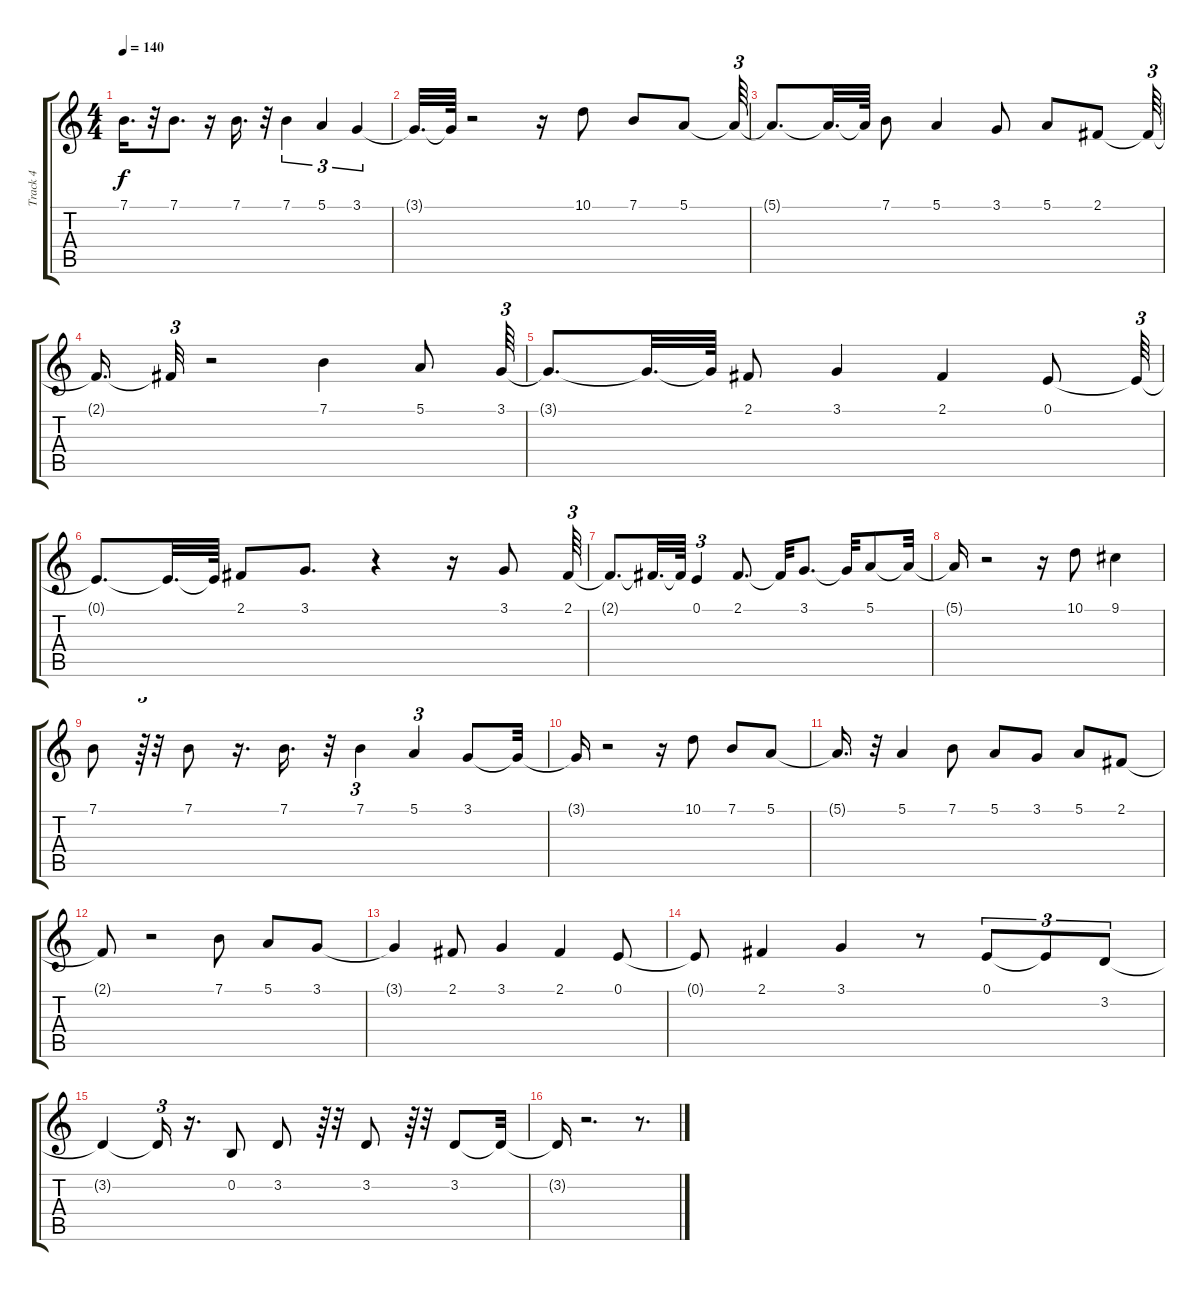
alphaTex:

\track ("Track 4" "Track 4") {instrument voiceoohs}
\staff {score tabs}
\tuning (E4 B3 G3 D3 A2 E2) {hide}
\ts (4 4)
\tempo 140
\clef g2
\ks c
7.1.16{d dy f} r.32 7.1.8{d} r.16 7.1.16{d} r.32 7.1.4{tu (3 2)} 5.1.4{tu (3 2)} 3.1.4{tu (3 2)} |
3.1{t}.32{d} 3.1{t}.64 r.2 r.16 10.1.8 7.1.8 5.1.8 5.1{t}.64{tu (3 2)} |
5.1{t}.8{d} 5.1{t}.32{d} 5.1{t}.64 7.1.8 5.1.4 3.1.8 5.1.8 2.1.8 2.1{t}.64{tu (3 2)} |
2.1{t}.16{d} 2.1{t}.32{tu (3 2)} r.2 7.1.4 5.1.8 3.1.64{tu (3 2)} |
3.1{t}.8{d} 3.1{t}.32{d} 3.1{t}.64 2.1.8 3.1.4 2.1.4 0.1.8 0.1{t}.64{tu (3 2)} |
0.1{t}.8{d} 0.1{t}.32{d} 0.1{t}.64 2.1.8 3.1.8{d} r.4 r.16 3.1.8 2.1.64{tu (3 2)} |
2.1{t}.8{d} 2.1{t}.32{d} 2.1{t}.64 0.1.4{tu (3 2)} 2.1.8{d} 2.1{t}.32 3.1.8{d} 3.1{t}.32 5.1.8 5.1{t}.32 |
5.1{t}.16 r.2 r.16 10.1.8 9.1.4 |
7.1.8 r.64{tu (3 2)} r.32 7.1.8 r.16{d} 7.1.16{d} r.32 7.1.4{tu (3 2)} 5.1.4{tu (3 2)} 3.1.8 3.1{t}.32 |
3.1{t}.16 r.2 r.16 10.1.8 7.1.8 5.1.8 |
5.1{t}.16{d} r.32 5.1.4 7.1.8 5.1.8 3.1.8 5.1.8 2.1.8 |
2.1{t}.8 r.2 7.1.8 5.1.8 3.1.8 |
3.1{t}.4 2.1.8 3.1.4 2.1.4 0.1.8 |
0.1{t}.8 2.1.4 3.1.4 r.8 0.1.8{tu (3 2)} 0.1{t}.8{tu (3 2)} 3.2.8{tu (3 2)} |
3.2{t}.4 3.2{t}.16{tu (3 2)} r.16{d} 0.2.8 3.2.8 r.64{tu (3 2)} r.32 3.2.8 r.64{tu (3 2)} r.32 3.2.8 3.2{t}.32 |
3.2{t}.16 r.2{d} r.8{d}
